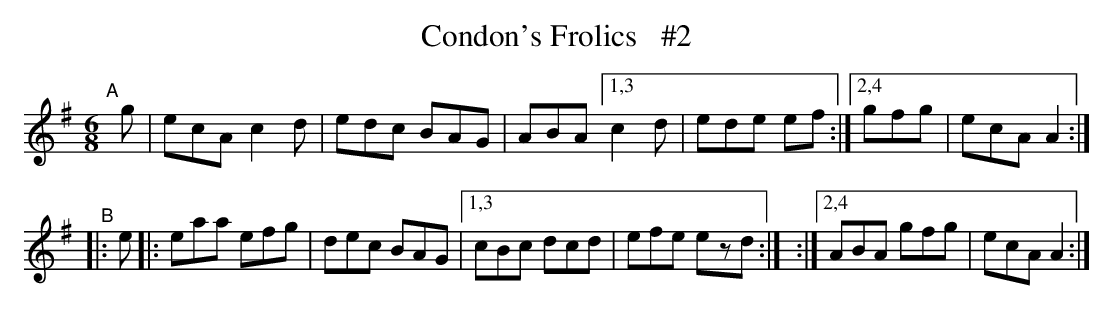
X:1
T: Condon's Frolics   #2
M: 6/8
L: 1/8
K: Ador
"^A"[|]g |\
ecA c2d | edc BAG | ABA [1,3 c2d | ede ef :|\
                        [2,4 gfg | ecA A2 :|
"^B"|: e |:\
eaa efg | dec BAG |[1,3 cBc dcd | efe ezd :|\
                 :|[2,4 ABA gfg | ecA A2 :|
